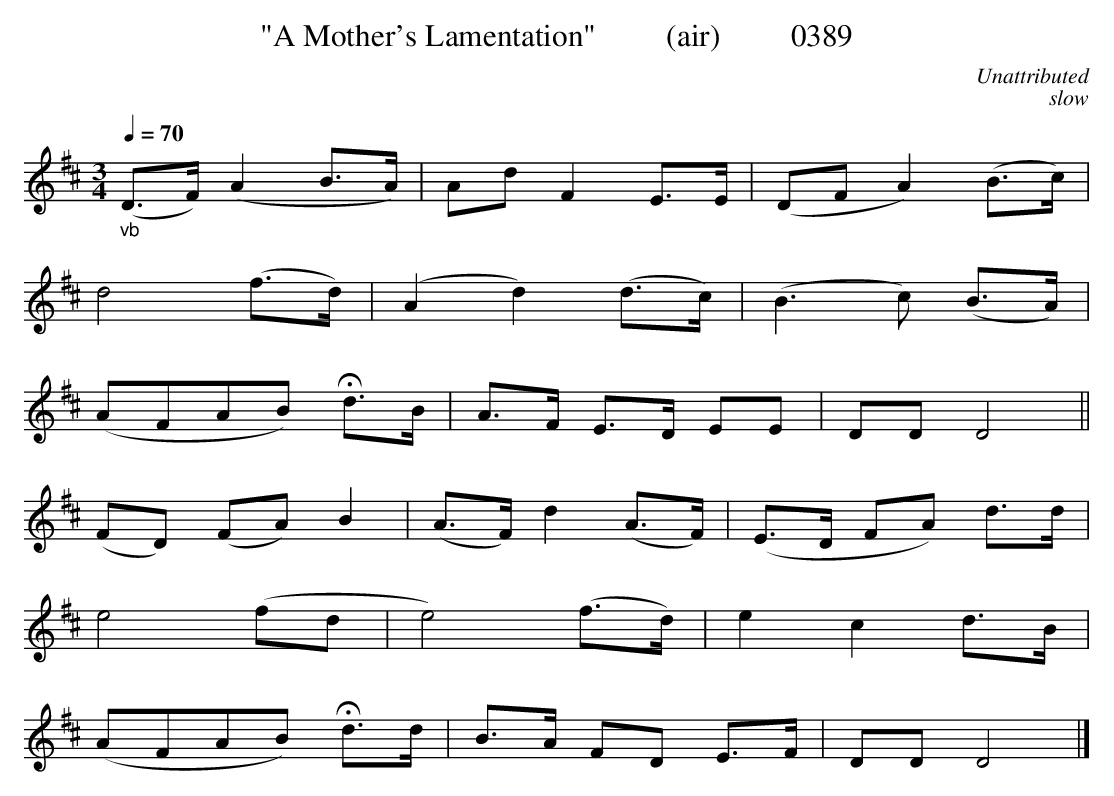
X:1
T:"A Mother's Lamentation"         (air)         0389
C:Unattributed
C:slow
Q:1/4=70
M:3/4
L:1/8
K:D
"_vb"(D3/2F/2) (A2B3/2A/2)|Ad F2E3/2E/2|(DF A2)(B3/2c/2)|
d4(f3/2d/2)|(A2d2)(d3/2c/2)|(B3c) (B3/2A/2)|
(AFAB) Hd3/2B/2|A3/2F/2 E3/2D/2 EE|DD D4||
(FD) (FA) B2|(A3/2F/2) d2(A3/2F/2)|(E3/2D/2 FA) d3/2d/2|
e4(fd|e4)(f3/2d/2)|e2c2d3/2B/2|
(AFAB) Hd3/2d/2|B3/2A/2 FD E3/2F/2|DD D4|]
